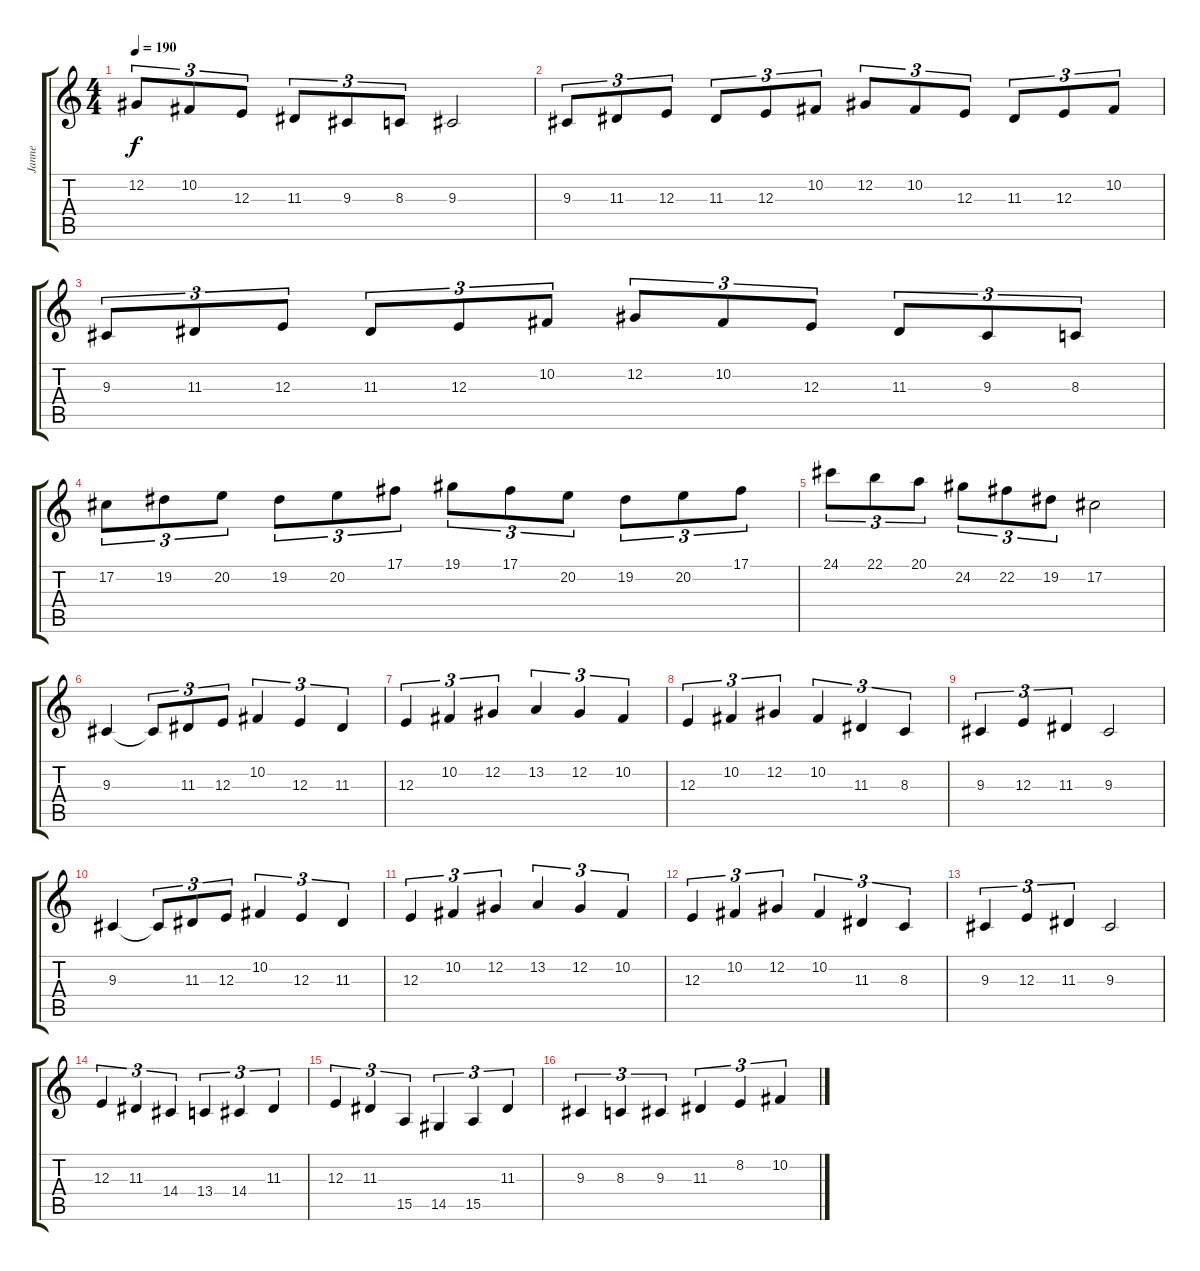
\track ("Janne" "Janne") {instrument stringensemble1}
\staff {score tabs}
\tuning (Db4 Ab3 E3 B2 Gb2 Db2) {hide}
\ts (4 4)
\tempo 190
\clef g2
\ks c
12.2.8{tu (3 2) dy f} 10.2.8{tu (3 2)} 12.3.8{tu (3 2)} 11.3.8{tu (3 2)} 9.3.8{tu (3 2)} 8.3.8{tu (3 2)} 9.3.2 |
9.3.8{tu (3 2)} 11.3.8{tu (3 2)} 12.3.8{tu (3 2)} 11.3.8{tu (3 2)} 12.3.8{tu (3 2)} 10.2.8{tu (3 2)} 12.2.8{tu (3 2)} 10.2.8{tu (3 2)} 12.3.8{tu (3 2)} 11.3.8{tu (3 2)} 12.3.8{tu (3 2)} 10.2.8{tu (3 2)} |
9.3.8{tu (3 2)} 11.3.8{tu (3 2)} 12.3.8{tu (3 2)} 11.3.8{tu (3 2)} 12.3.8{tu (3 2)} 10.2.8{tu (3 2)} 12.2.8{tu (3 2)} 10.2.8{tu (3 2)} 12.3.8{tu (3 2)} 11.3.8{tu (3 2)} 9.3.8{tu (3 2)} 8.3.8{tu (3 2)} |
17.2.8{tu (3 2)} 19.2.8{tu (3 2)} 20.2.8{tu (3 2)} 19.2.8{tu (3 2)} 20.2.8{tu (3 2)} 17.1.8{tu (3 2)} 19.1.8{tu (3 2)} 17.1.8{tu (3 2)} 20.2.8{tu (3 2)} 19.2.8{tu (3 2)} 20.2.8{tu (3 2)} 17.1.8{tu (3 2)} |
24.1.8{tu (3 2)} 22.1.8{tu (3 2)} 20.1.8{tu (3 2)} 24.2.8{tu (3 2)} 22.2.8{tu (3 2)} 19.2.8{tu (3 2)} 17.2.2 |
9.3.4 9.3{t}.8{tu (3 2)} 11.3.8{tu (3 2)} 12.3.8{tu (3 2)} 10.2.4{tu (3 2)} 12.3.4{tu (3 2)} 11.3.4{tu (3 2)} |
12.3.4{tu (3 2)} 10.2.4{tu (3 2)} 12.2.4{tu (3 2)} 13.2.4{tu (3 2)} 12.2.4{tu (3 2)} 10.2.4{tu (3 2)} |
12.3.4{tu (3 2)} 10.2.4{tu (3 2)} 12.2.4{tu (3 2)} 10.2.4{tu (3 2)} 11.3.4{tu (3 2)} 8.3.4{tu (3 2)} |
9.3.4{tu (3 2)} 12.3.4{tu (3 2)} 11.3.4{tu (3 2)} 9.3.2 |
9.3.4 9.3{t}.8{tu (3 2)} 11.3.8{tu (3 2)} 12.3.8{tu (3 2)} 10.2.4{tu (3 2)} 12.3.4{tu (3 2)} 11.3.4{tu (3 2)} |
12.3.4{tu (3 2)} 10.2.4{tu (3 2)} 12.2.4{tu (3 2)} 13.2.4{tu (3 2)} 12.2.4{tu (3 2)} 10.2.4{tu (3 2)} |
12.3.4{tu (3 2)} 10.2.4{tu (3 2)} 12.2.4{tu (3 2)} 10.2.4{tu (3 2)} 11.3.4{tu (3 2)} 8.3.4{tu (3 2)} |
9.3.4{tu (3 2)} 12.3.4{tu (3 2)} 11.3.4{tu (3 2)} 9.3.2 |
12.3.4{tu (3 2)} 11.3.4{tu (3 2)} 14.4.4{tu (3 2)} 13.4.4{tu (3 2)} 14.4.4{tu (3 2)} 11.3.4{tu (3 2)} |
12.3.4{tu (3 2)} 11.3.4{tu (3 2)} 15.5.4{tu (3 2)} 14.5.4{tu (3 2)} 15.5.4{tu (3 2)} 11.3.4{tu (3 2)} |
9.3.4{tu (3 2)} 8.3.4{tu (3 2)} 9.3.4{tu (3 2)} 11.3.4{tu (3 2)} 8.2.4{tu (3 2)} 10.2.4{tu (3 2)}
